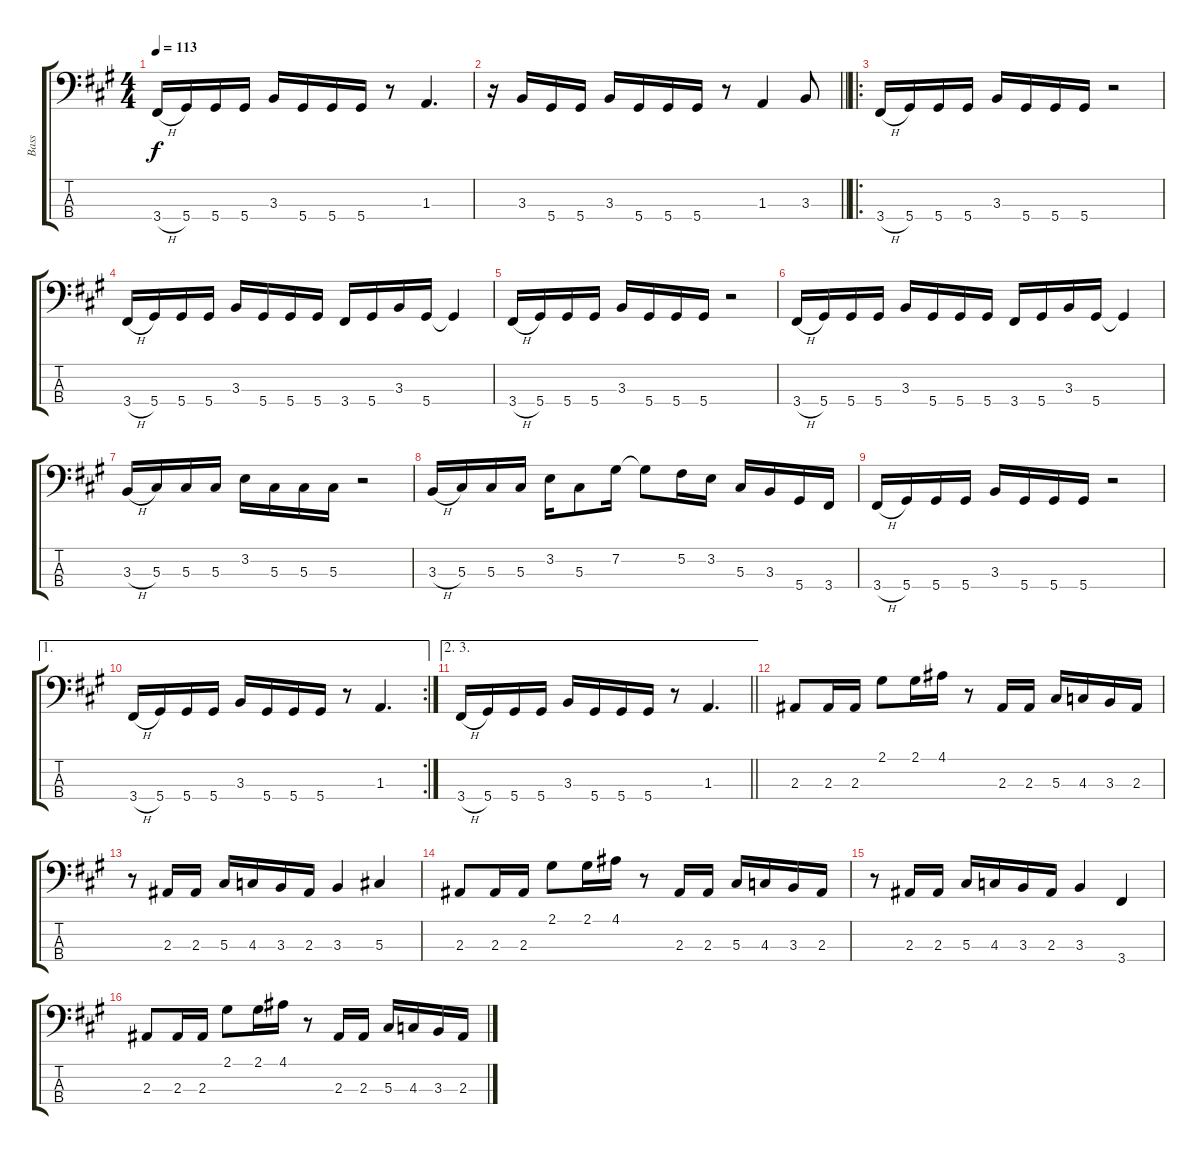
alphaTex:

\track ("Bass" "Bass") {instrument electricbassfinger}
\staff {score tabs}
\tuning (Gb2 Db2 Ab1 Eb1) {hide}
\ts (4 4)
\tempo 113
\clef f4
\ks a
3.4{h}.16{dy f} 5.4.16 5.4.16 5.4.16 3.3.16 5.4.16 5.4.16 5.4.16 r.8 1.3.4{d} |
\barLineRight lightlight
r.16 3.3.16 5.4.16 5.4.16 3.3.16 5.4.16 5.4.16 5.4.16 r.8 1.3.4 3.3.8 |
\ro
\section ("" " ")
3.4{h}.16 5.4.16 5.4.16 5.4.16 3.3.16 5.4.16 5.4.16 5.4.16 r.2 |
3.4{h}.16 5.4.16 5.4.16 5.4.16 3.3.16 5.4.16 5.4.16 5.4.16 3.4.16 5.4.16 3.3.16 5.4.16 5.4{t}.4 |
3.4{h}.16 5.4.16 5.4.16 5.4.16 3.3.16 5.4.16 5.4.16 5.4.16 r.2 |
3.4{h}.16 5.4.16 5.4.16 5.4.16 3.3.16 5.4.16 5.4.16 5.4.16 3.4.16 5.4.16 3.3.16 5.4.16 5.4{t}.4 |
3.3{h}.16 5.3.16 5.3.16 5.3.16 3.2.16 5.3.16 5.3.16 5.3.16 r.2 |
3.3{h}.16 5.3.16 5.3.16 5.3.16 3.2.16 5.3.8 7.2.16 7.2{t}.8 5.2.16 3.2.16 5.3.16 3.3.16 5.4.16 3.4.16 |
3.4{h}.16 5.4.16 5.4.16 5.4.16 3.3.16 5.4.16 5.4.16 5.4.16 r.2 |
\ae 1
\rc 2
3.4{h}.16 5.4.16 5.4.16 5.4.16 3.3.16 5.4.16 5.4.16 5.4.16 r.8 1.3.4{d} |
\ae (2 3)
\barLineRight lightlight
3.4{h}.16 5.4.16 5.4.16 5.4.16 3.3.16 5.4.16 5.4.16 5.4.16 r.8 1.3.4{d} |
\section ("" " ")
2.3.8 2.3.16 2.3.16 2.1.8 2.1.16 4.1.16 r.8 2.3.16 2.3.16 5.3.16 4.3.16 3.3.16 2.3.16 |
r.8 2.3.16 2.3.16 5.3.16 4.3.16 3.3.16 2.3.16 3.3.4 5.3.4 |
2.3.8 2.3.16 2.3.16 2.1.8 2.1.16 4.1.16 r.8 2.3.16 2.3.16 5.3.16 4.3.16 3.3.16 2.3.16 |
r.8 2.3.16 2.3.16 5.3.16 4.3.16 3.3.16 2.3.16 3.3.4 3.4.4 |
2.3.8 2.3.16 2.3.16 2.1.8 2.1.16 4.1.16 r.8 2.3.16 2.3.16 5.3.16 4.3.16 3.3.16 2.3.16
